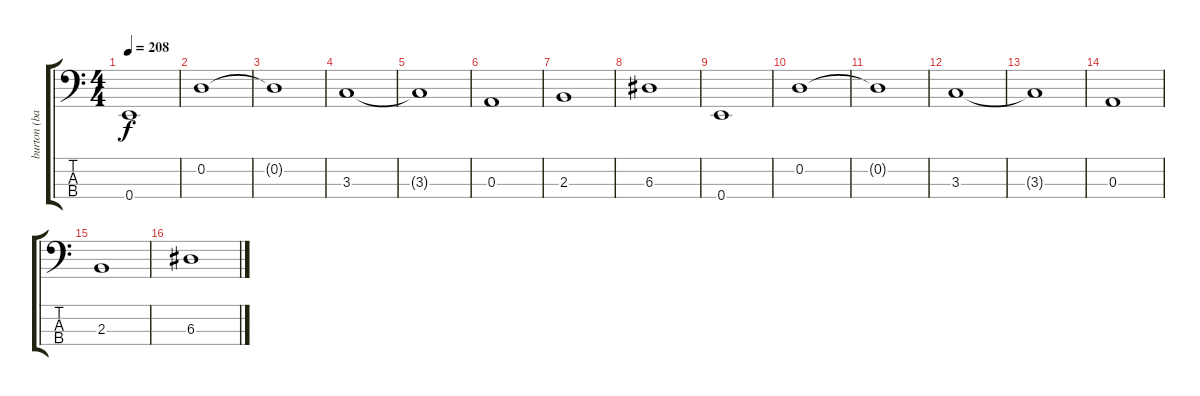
\track ("burton (bass)" "burton (ba") {instrument electricbassfinger}
\staff {score tabs}
\tuning (G2 D2 A1 E1) {hide}
\ts (4 4)
\tempo 208
\clef f4
\ks c
0.4.1{dy f} |
0.2.1 |
0.2{t}.1 |
3.3.1 |
3.3{t}.1 |
0.3.1 |
2.3.1 |
6.3.1 |
0.4.1 |
0.2.1 |
0.2{t}.1 |
3.3.1 |
3.3{t}.1 |
0.3.1 |
2.3.1 |
6.3.1
